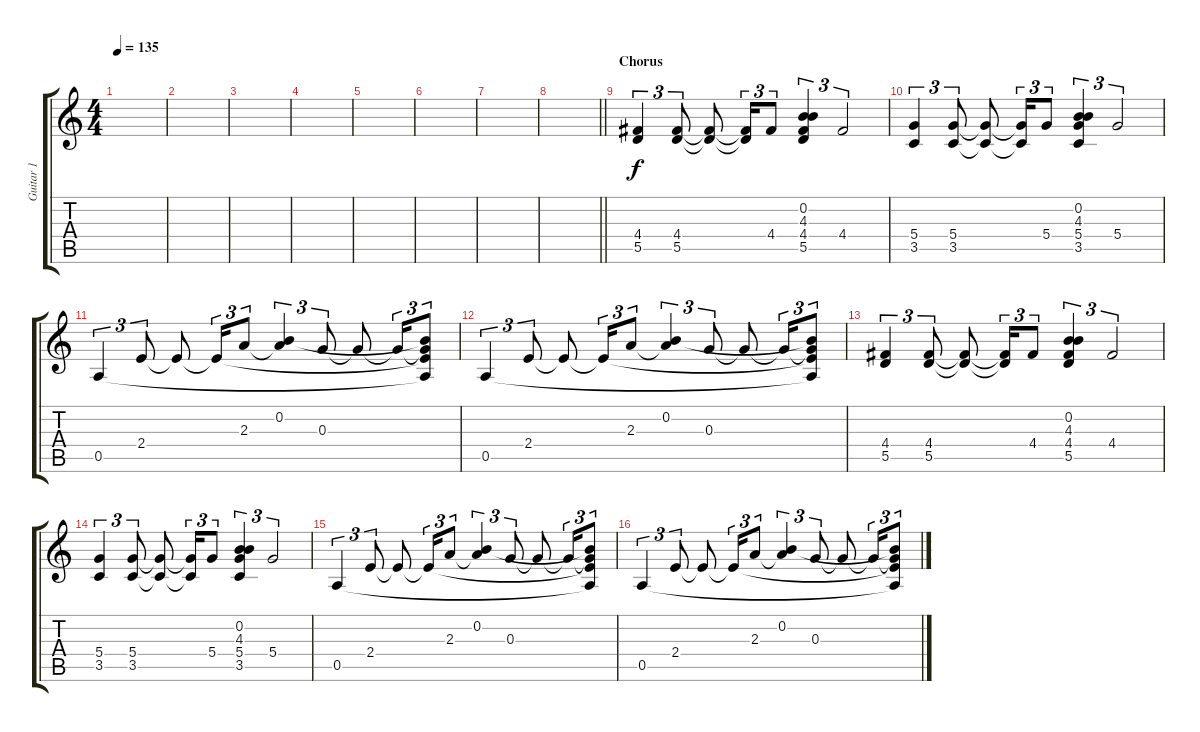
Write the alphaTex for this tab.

\track ("Guitar 1" "Guitar 1") {instrument electricguitarjazz}
\staff {score tabs}
\tuning (E4 B3 G3 D3 A2 E2) {hide}
\ts (4 4)
\tempo 135
\clef g2
\ks c
|
|
|
|
|
|
|
\barLineRight lightlight
|
\section ("" "Chorus")
(4.4 5.5).4{tu (3 2)} (4.4 5.5).8{tu (3 2)} (4.4{t} 5.5{t}).8 (4.4{t} 5.5{t}).16{tu (3 2)} 4.4.8{tu (3 2)} (0.2 4.3 4.4 5.5).4{tu (3 2)} 4.4.2{tu (3 2)} |
(5.4 3.5).4{tu (3 2)} (5.4 3.5).8{tu (3 2)} (5.4{t} 3.5{t}).8 (5.4{t} 3.5{t}).16{tu (3 2)} 5.4.8{tu (3 2)} (0.2 4.3 5.4 3.5).4{tu (3 2)} 5.4.2{tu (3 2)} |
0.5.4{tu (3 2)} 2.4.8{tu (3 2)} 2.4{t}.8 2.4{t}.16{tu (3 2)} 2.3.8{tu (3 2)} (0.2 2.3{t}).4{tu (3 2)} 0.3.8{tu (3 2)} 0.3{t}.8 0.3{t}.16{tu (3 2)} (0.2{t} 0.3{t} 2.4{t} 0.5{t}).8{tu (3 2)} |
0.5.4{tu (3 2)} 2.4.8{tu (3 2)} 2.4{t}.8 2.4{t}.16{tu (3 2)} 2.3.8{tu (3 2)} (0.2 2.3{t}).4{tu (3 2)} 0.3.8{tu (3 2)} 0.3{t}.8 0.3{t}.16{tu (3 2)} (0.2{t} 0.3{t} 2.4{t} 0.5{t}).8{tu (3 2)} |
(4.4 5.5).4{tu (3 2)} (4.4 5.5).8{tu (3 2)} (4.4{t} 5.5{t}).8 (4.4{t} 5.5{t}).16{tu (3 2)} 4.4.8{tu (3 2)} (0.2 4.3 4.4 5.5).4{tu (3 2)} 4.4.2{tu (3 2)} |
(5.4 3.5).4{tu (3 2)} (5.4 3.5).8{tu (3 2)} (5.4{t} 3.5{t}).8 (5.4{t} 3.5{t}).16{tu (3 2)} 5.4.8{tu (3 2)} (0.2 4.3 5.4 3.5).4{tu (3 2)} 5.4.2{tu (3 2)} |
0.5.4{tu (3 2)} 2.4.8{tu (3 2)} 2.4{t}.8 2.4{t}.16{tu (3 2)} 2.3.8{tu (3 2)} (0.2 2.3{t}).4{tu (3 2)} 0.3.8{tu (3 2)} 0.3{t}.8 0.3{t}.16{tu (3 2)} (0.2{t} 0.3{t} 2.4{t} 0.5{t}).8{tu (3 2)} |
0.5.4{tu (3 2)} 2.4.8{tu (3 2)} 2.4{t}.8 2.4{t}.16{tu (3 2)} 2.3.8{tu (3 2)} (0.2 2.3{t}).4{tu (3 2)} 0.3.8{tu (3 2)} 0.3{t}.8 0.3{t}.16{tu (3 2)} (0.2{t} 0.3{t} 2.4{t} 0.5{t}).8{tu (3 2)}
